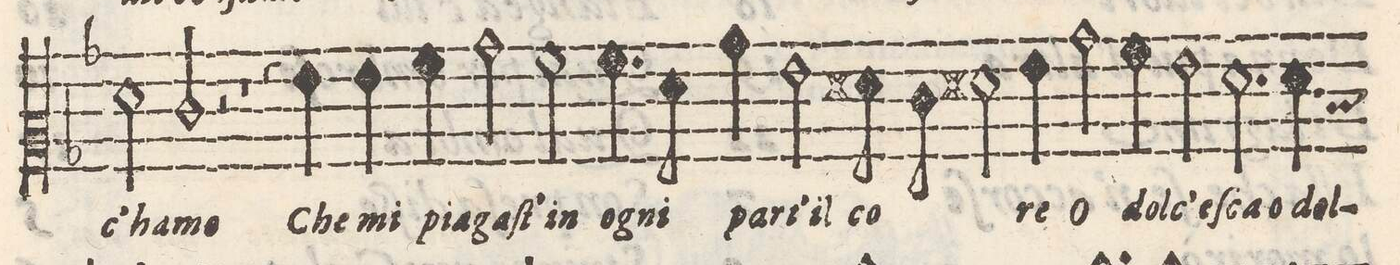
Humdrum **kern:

**kern	**text
*I"QVINTO	*
*clefC2	*
*k[b-]	*
*M2/1	*
2f\	-c'ha-
=16-	=16-
2e/	-mo
2r	.
1r	.
=17-	=17-
4r	.
4g\	Che
4g\	mi
4a\	pia-
2b-\	-gaſt'
2a\	in
=18-	=18-
4.a\	o-
8f\	-gni
4b-\	part'-
2g\	-il
8f#X\	co-
8e\	.
2f#X\	.
=19-	=19-
4g\	-re
2b-\	O
4a\	dol-
2g\	-c'eſ-
2.fny\	ca o
=20-	=20-
4f\	dol-
*-	*-
